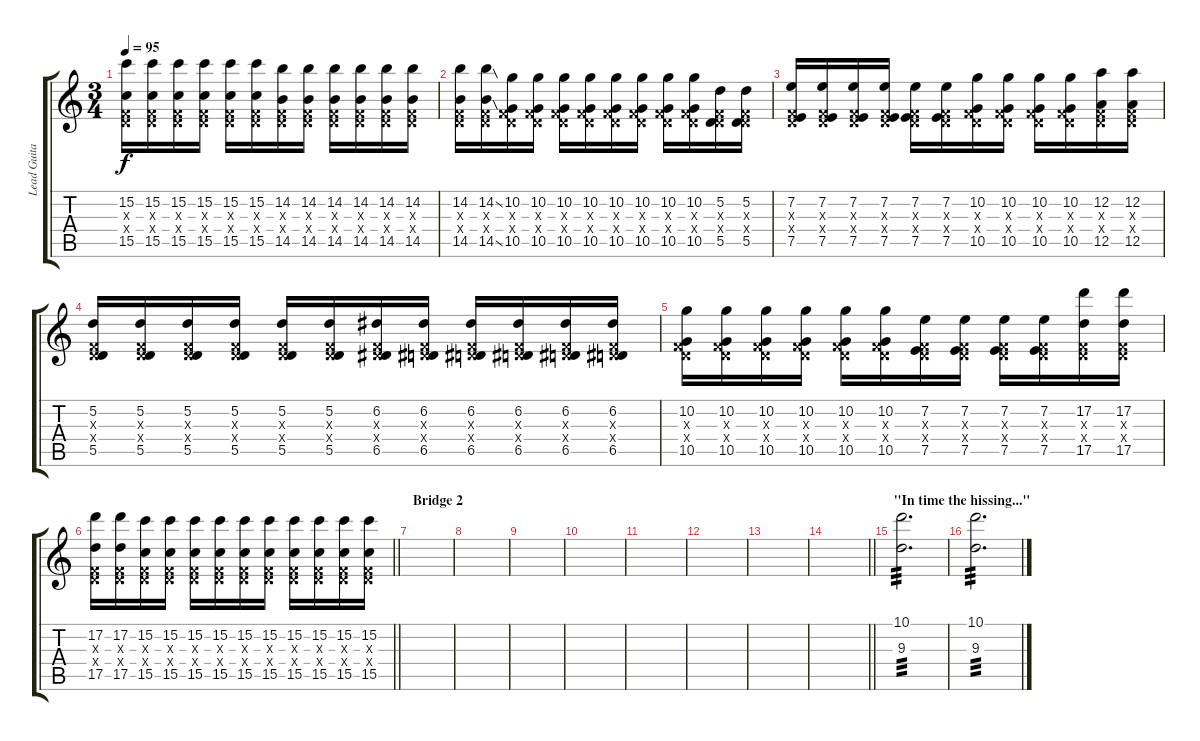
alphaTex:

\track ("Lead Guitar" "Lead Guita") {instrument overdrivenguitar}
\staff {score tabs}
\tuning (E4 A3 F3 D3 A2 D2) {hide}
\ts (3 4)
\tempo 95
\clef g2
\ks c
(15.2 0.3{x} 0.4{x} 15.5).16{dy f} (15.2 0.3{x} 0.4{x} 15.5).16 (15.2 0.3{x} 0.4{x} 15.5).16 (15.2 0.3{x} 0.4{x} 15.5).16 (15.2 0.3{x} 0.4{x} 15.5).16 (15.2 0.3{x} 0.4{x} 15.5).16 (14.2 0.3{x} 0.4{x} 14.5).16 (14.2 0.3{x} 0.4{x} 14.5).16 (14.2 0.3{x} 0.4{x} 14.5).16 (14.2 0.3{x} 0.4{x} 14.5).16 (14.2 0.3{x} 0.4{x} 14.5).16 (14.2 0.3{x} 0.4{x} 14.5).16 |
(14.2 0.3{x} 0.4{x} 14.5).16 (14.2{ss} 0.3{x} 0.4{x} 14.5{ss}).16 (10.2 0.3{x} 0.4{x} 10.5).16 (10.2 0.3{x} 0.4{x} 10.5).16 (10.2 0.3{x} 0.4{x} 10.5).16 (10.2 0.3{x} 0.4{x} 10.5).16 (10.2 0.3{x} 0.4{x} 10.5).16 (10.2 0.3{x} 0.4{x} 10.5).16 (10.2 0.3{x} 0.4{x} 10.5).16 (10.2 0.3{x} 0.4{x} 10.5).16 (5.2 0.3{x} 0.4{x} 5.5).16 (5.2 0.3{x} 0.4{x} 5.5).16 |
(7.2 0.3{x} 0.4{x} 7.5).16 (7.2 0.3{x} 0.4{x} 7.5).16 (7.2 0.3{x} 0.4{x} 7.5).16 (7.2 0.3{x} 0.4{x} 7.5).16 (7.2 0.3{x} 0.4{x} 7.5).16 (7.2 0.3{x} 0.4{x} 7.5).16 (10.2 0.3{x} 0.4{x} 10.5).16 (10.2 0.3{x} 0.4{x} 10.5).16 (10.2 0.3{x} 0.4{x} 10.5).16 (10.2 0.3{x} 0.4{x} 10.5).16 (12.2 0.3{x} 0.4{x} 12.5).16 (12.2 0.3{x} 0.4{x} 12.5).16 |
(5.2 0.3{x} 0.4{x} 5.5).16 (5.2 0.3{x} 0.4{x} 5.5).16 (5.2 0.3{x} 0.4{x} 5.5).16 (5.2 0.3{x} 0.4{x} 5.5).16 (5.2 0.3{x} 0.4{x} 5.5).16 (5.2 0.3{x} 0.4{x} 5.5).16 (6.2 0.3{x} 0.4{x} 6.5).16 (6.2 0.3{x} 0.4{x} 6.5).16 (6.2 0.3{x} 0.4{x} 6.5).16 (6.2 0.3{x} 0.4{x} 6.5).16 (6.2 0.3{x} 0.4{x} 6.5).16 (6.2 0.3{x} 0.4{x} 6.5).16 |
(10.2 0.3{x} 0.4{x} 10.5).16 (10.2 0.3{x} 0.4{x} 10.5).16 (10.2 0.3{x} 0.4{x} 10.5).16 (10.2 0.3{x} 0.4{x} 10.5).16 (10.2 0.3{x} 0.4{x} 10.5).16 (10.2 0.3{x} 0.4{x} 10.5).16 (7.2 0.3{x} 0.4{x} 7.5).16 (7.2 0.3{x} 0.4{x} 7.5).16 (7.2 0.3{x} 0.4{x} 7.5).16 (7.2 0.3{x} 0.4{x} 7.5).16 (17.2 0.3{x} 0.4{x} 17.5).16 (17.2 0.3{x} 0.4{x} 17.5).16 |
\barLineRight lightlight
(17.2 0.3{x} 0.4{x} 17.5).16 (17.2 0.3{x} 0.4{x} 17.5).16 (15.2 0.3{x} 0.4{x} 15.5).16 (15.2 0.3{x} 0.4{x} 15.5).16 (15.2 0.3{x} 0.4{x} 15.5).16 (15.2 0.3{x} 0.4{x} 15.5).16 (15.2 0.3{x} 0.4{x} 15.5).16 (15.2 0.3{x} 0.4{x} 15.5).16 (15.2 0.3{x} 0.4{x} 15.5).16 (15.2 0.3{x} 0.4{x} 15.5).16 (15.2 0.3{x} 0.4{x} 15.5).16 (15.2 0.3{x} 0.4{x} 15.5).16 |
\section ("" "Bridge 2")
|
|
|
|
|
|
|
\barLineRight lightlight
|
\section ("" "\"In time the hissing...\"")
(10.1 9.3).2{d tp 3} |
(10.1 9.3).2{d tp 3}
